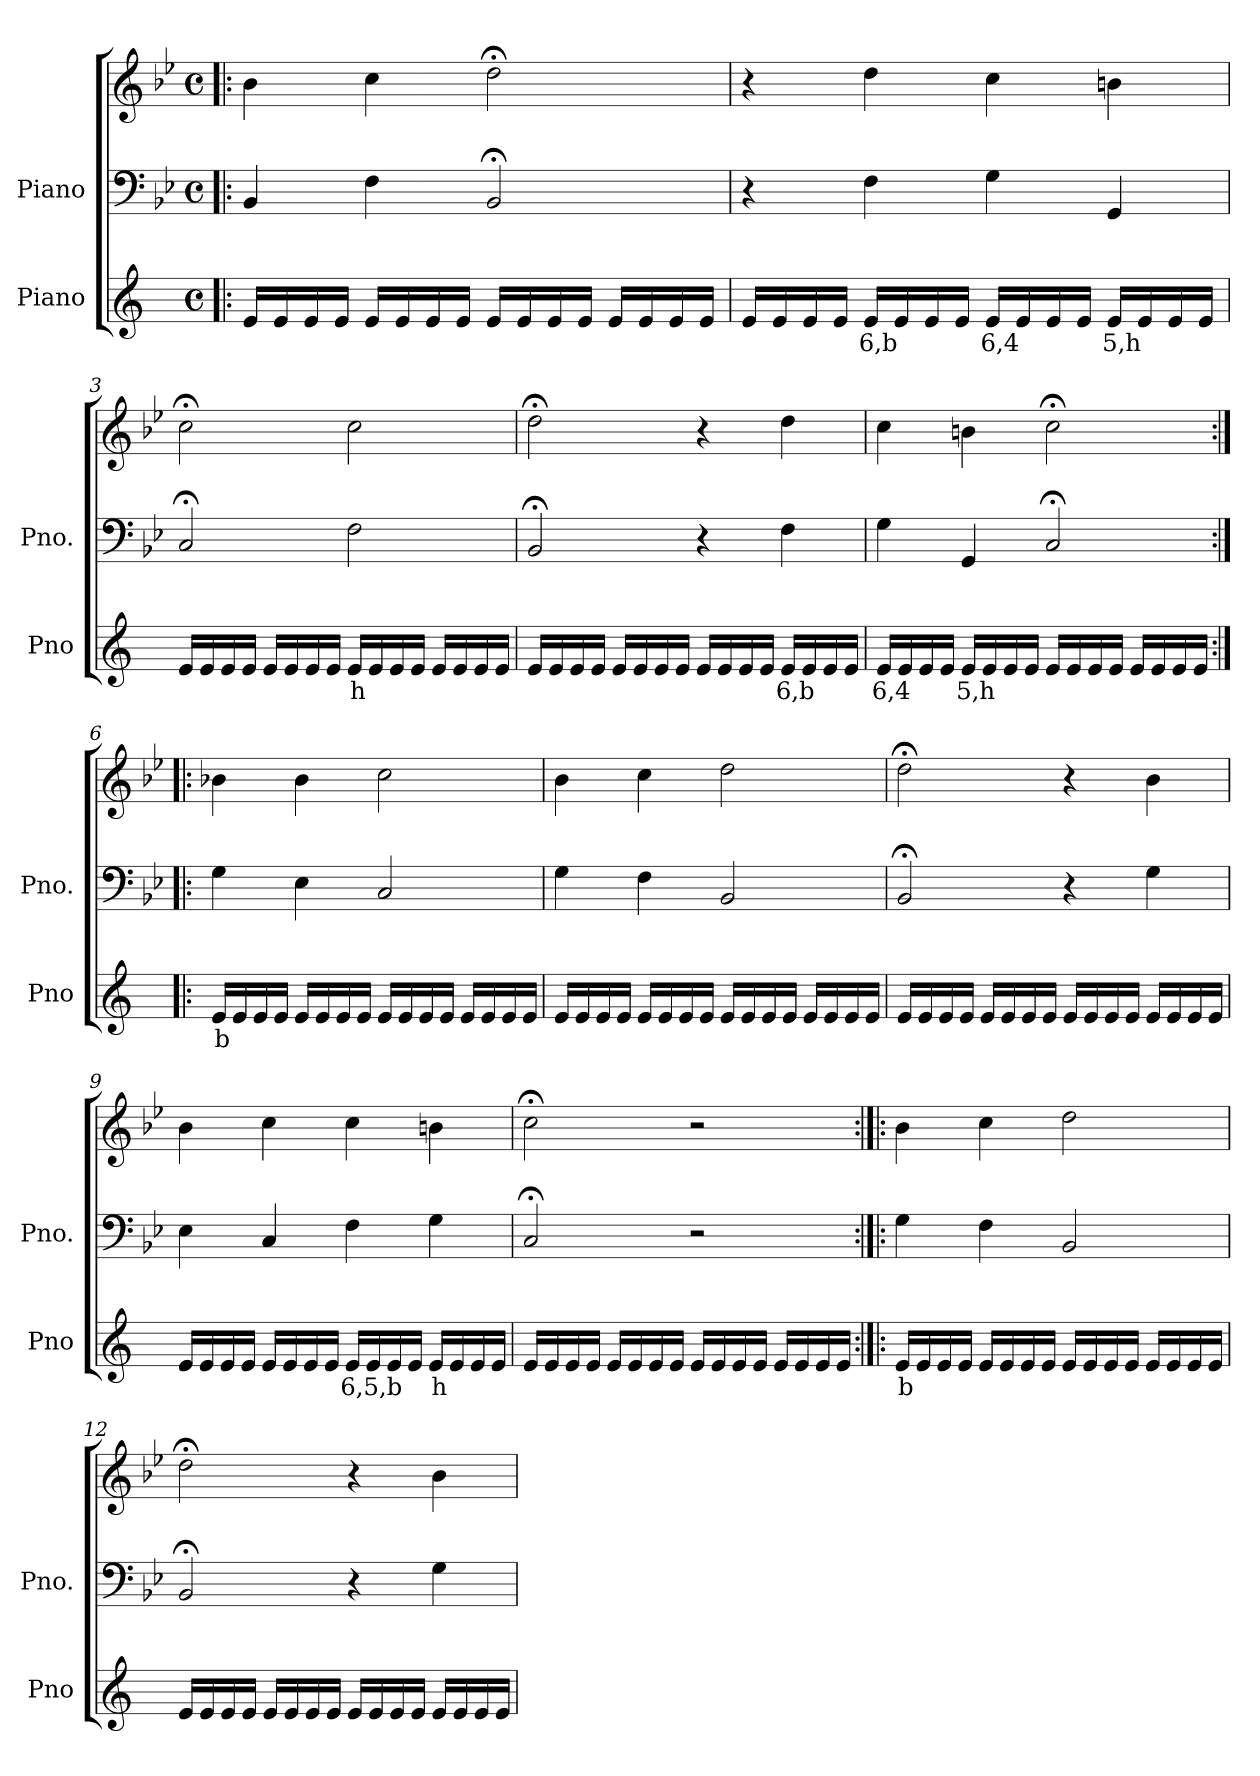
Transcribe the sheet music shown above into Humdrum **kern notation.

**kern	**text	**kern	**kern
*part2	*part2	*part1	*part1
*staff3	*staff3	*staff2	*staff1
*I"Piano	*	*I"Piano	*
*I'Pno	*	*I'Pno.	*
*clefG2	*	*clefF4	*clefG2
*k[]	*	*k[b-e-]	*k[b-e-]
*M4/4	*	*M4/4	*M4/4
*met(c)	*	*met(c)	*met(c)
=1!|:	=1!|:	=1!|:	=1!|:
16e/LL	.	4BB-/	4b-\
16e/	.	.	.
16e/	.	.	.
16e/JJ	.	.	.
16e/LL	.	4F\	4cc\
16e/	.	.	.
16e/	.	.	.
16e/JJ	.	.	.
16e/LL	.	2BB-;</	2dd;<\
16e/	.	.	.
16e/	.	.	.
16e/JJ	.	.	.
16e/LL	.	.	.
16e/	.	.	.
16e/	.	.	.
16e/JJ	.	.	.
=2	=2	=2	=2
16e/LL	.	4r	4r
16e/	.	.	.
16e/	.	.	.
16e/JJ	.	.	.
!	!LO:LY:b	!	!
16e/LL	6,b	4F\	4dd\
16e/	.	.	.
16e/	.	.	.
16e/JJ	.	.	.
!	!LO:LY:b	!	!
16e/LL	6,4	4G\	4cc\
16e/	.	.	.
16e/	.	.	.
16e/JJ	.	.	.
!	!LO:LY:b	!	!
16e/LL	5,h	4GG/	4bn\
16e/	.	.	.
16e/	.	.	.
16e/JJ	.	.	.
=3	=3	=3	=3
16e/LL	.	2C;</	2cc;<\
16e/	.	.	.
16e/	.	.	.
16e/JJ	.	.	.
16e/LL	.	.	.
16e/	.	.	.
16e/	.	.	.
16e/JJ	.	.	.
!	!LO:LY:b	!	!
16e/LL	h	2F\	2cc\
16e/	.	.	.
16e/	.	.	.
16e/JJ	.	.	.
16e/LL	.	.	.
16e/	.	.	.
16e/	.	.	.
16e/JJ	.	.	.
=4	=4	=4	=4
16e/LL	.	2BB-;</	2dd;<\
16e/	.	.	.
16e/	.	.	.
16e/JJ	.	.	.
16e/LL	.	.	.
16e/	.	.	.
16e/	.	.	.
16e/JJ	.	.	.
16e/LL	.	4r	4r
16e/	.	.	.
16e/	.	.	.
16e/JJ	.	.	.
!	!LO:LY:b	!	!
16e/LL	6,b	4F\	4dd\
16e/	.	.	.
16e/	.	.	.
16e/JJ	.	.	.
=5	=5	=5	=5
!	!LO:LY:b	!	!
16e/LL	6,4	4G\	4cc\
16e/	.	.	.
16e/	.	.	.
16e/JJ	.	.	.
!	!LO:LY:b	!	!
16e/LL	5,h	4GG/	4bn\
16e/	.	.	.
16e/	.	.	.
16e/JJ	.	.	.
16e/LL	.	2C;</	2cc;<\
16e/	.	.	.
16e/	.	.	.
16e/JJ	.	.	.
16e/LL	.	.	.
16e/	.	.	.
16e/	.	.	.
16e/JJ	.	.	.
=6:|!|:	=6:|!|:	=6:|!|:	=6:|!|:
!	!LO:LY:b	!	!
16e/LL	b	4G\	4b-X\
16e/	.	.	.
16e/	.	.	.
16e/JJ	.	.	.
16e/LL	.	4E-\	4b-\
16e/	.	.	.
16e/	.	.	.
16e/JJ	.	.	.
16e/LL	.	2C/	2cc\
16e/	.	.	.
16e/	.	.	.
16e/JJ	.	.	.
16e/LL	.	.	.
16e/	.	.	.
16e/	.	.	.
16e/JJ	.	.	.
=7	=7	=7	=7
16e/LL	.	4G\	4b-\
16e/	.	.	.
16e/	.	.	.
16e/JJ	.	.	.
16e/LL	.	4F\	4cc\
16e/	.	.	.
16e/	.	.	.
16e/JJ	.	.	.
16e/LL	.	2BB-/	2dd\
16e/	.	.	.
16e/	.	.	.
16e/JJ	.	.	.
16e/LL	.	.	.
16e/	.	.	.
16e/	.	.	.
16e/JJ	.	.	.
=8	=8	=8	=8
16e/LL	.	2BB-;</	2dd;<\
16e/	.	.	.
16e/	.	.	.
16e/JJ	.	.	.
16e/LL	.	.	.
16e/	.	.	.
16e/	.	.	.
16e/JJ	.	.	.
16e/LL	.	4r	4r
16e/	.	.	.
16e/	.	.	.
16e/JJ	.	.	.
16e/LL	.	4G\	4b-\
16e/	.	.	.
16e/	.	.	.
16e/JJ	.	.	.
=9	=9	=9	=9
16e/LL	.	4E-\	4b-\
16e/	.	.	.
16e/	.	.	.
16e/JJ	.	.	.
16e/LL	.	4C/	4cc\
16e/	.	.	.
16e/	.	.	.
16e/JJ	.	.	.
!	!LO:LY:b	!	!
16e/LL	6,5,b	4F\	4cc\
16e/	.	.	.
16e/	.	.	.
16e/JJ	.	.	.
!	!LO:LY:b	!	!
16e/LL	h	4G\	4bn\
16e/	.	.	.
16e/	.	.	.
16e/JJ	.	.	.
=10	=10	=10	=10
16e/LL	.	2C;</	2cc;<\
16e/	.	.	.
16e/	.	.	.
16e/JJ	.	.	.
16e/LL	.	.	.
16e/	.	.	.
16e/	.	.	.
16e/JJ	.	.	.
16e/LL	.	2r	2r
16e/	.	.	.
16e/	.	.	.
16e/JJ	.	.	.
16e/LL	.	.	.
16e/	.	.	.
16e/	.	.	.
16e/JJ	.	.	.
=11:|!|:	=11:|!|:	=11:|!|:	=11:|!|:
!	!LO:LY:b	!	!
16e/LL	b	4G\	4b-\
16e/	.	.	.
16e/	.	.	.
16e/JJ	.	.	.
16e/LL	.	4F\	4cc\
16e/	.	.	.
16e/	.	.	.
16e/JJ	.	.	.
16e/LL	.	2BB-/	2dd\
16e/	.	.	.
16e/	.	.	.
16e/JJ	.	.	.
16e/LL	.	.	.
16e/	.	.	.
16e/	.	.	.
16e/JJ	.	.	.
=12	=12	=12	=12
16e/LL	.	2BB-;</	2dd;<\
16e/	.	.	.
16e/	.	.	.
16e/JJ	.	.	.
16e/LL	.	.	.
16e/	.	.	.
16e/	.	.	.
16e/JJ	.	.	.
16e/LL	.	4r	4r
16e/	.	.	.
16e/	.	.	.
16e/JJ	.	.	.
16e/LL	.	4G\	4b-\
16e/	.	.	.
16e/	.	.	.
16e/JJ	.	.	.
=	=	=	=
*-	*-	*-	*-
